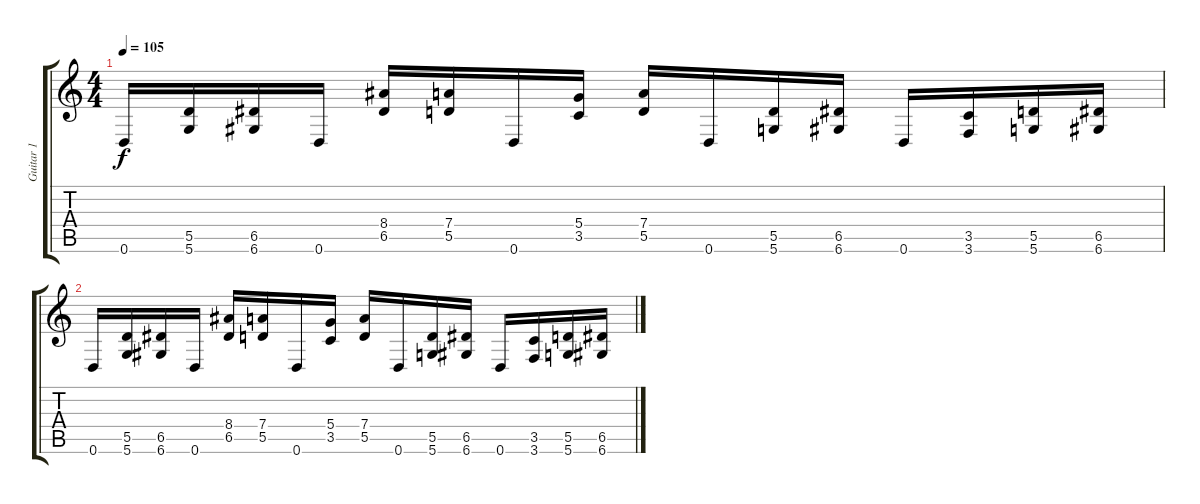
\track ("Guitar 1" "Guitar 1") {instrument distortionguitar}
\staff {score tabs}
\tuning (E4 B3 G3 D3 A2 D2) {hide}
\ts (4 4)
\tempo 105
\clef g2
\ks c
0.6.16{dy f} (5.5 5.6).16 (6.5 6.6).16 0.6.16 (8.4 6.5).16 (7.4 5.5).16 0.6.16 (5.4 3.5).16 (7.4 5.5).16 0.6.16 (5.5 5.6).16 (6.5 6.6).16 0.6.16 (3.5 3.6).16 (5.5 5.6).16 (6.5 6.6).16 |
0.6.16 (5.5 5.6).16 (6.5 6.6).16 0.6.16 (8.4 6.5).16 (7.4 5.5).16 0.6.16 (5.4 3.5).16 (7.4 5.5).16 0.6.16 (5.5 5.6).16 (6.5 6.6).16 0.6.16 (3.5 3.6).16 (5.5 5.6).16 (6.5 6.6).16
